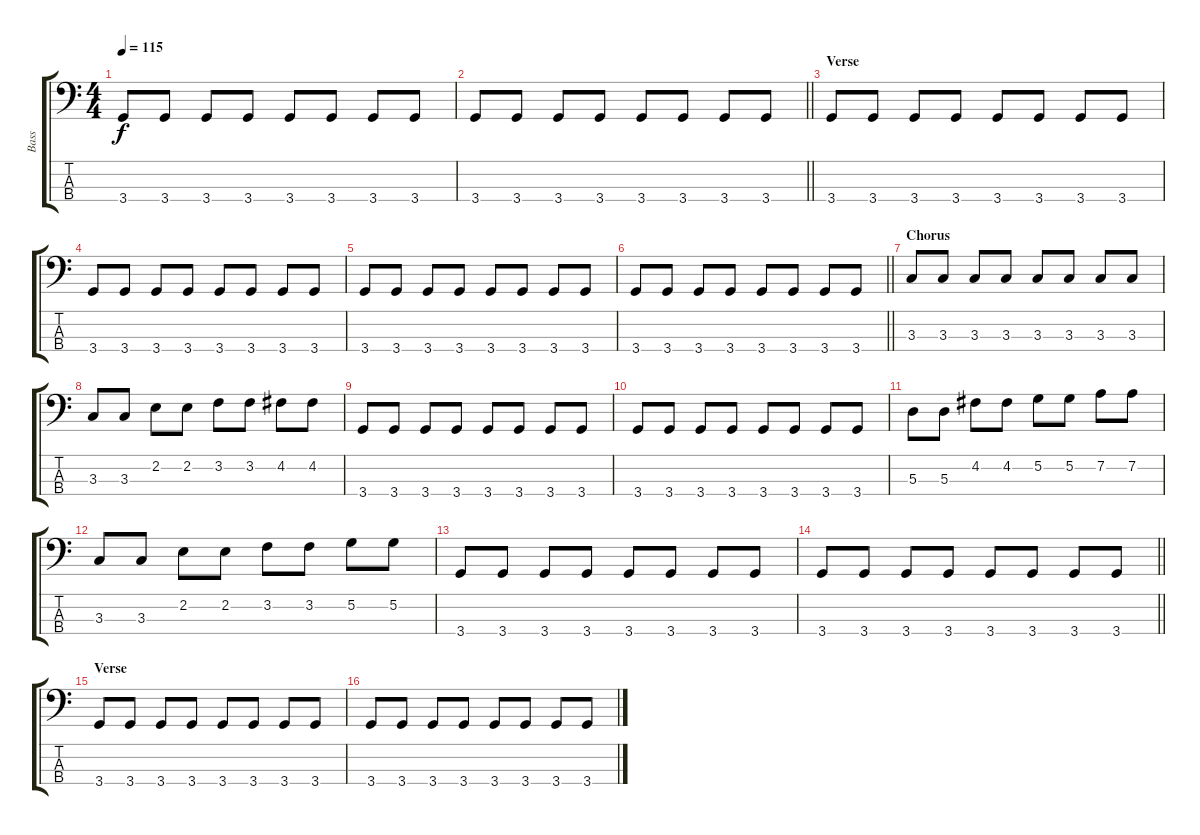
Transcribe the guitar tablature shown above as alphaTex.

\track ("Bass" "Bass") {instrument electricbasspick}
\staff {score tabs}
\tuning (G2 D2 A1 E1) {hide}
\ts (4 4)
\tempo 115
\clef f4
\ks c
3.4.8{dy f} 3.4.8 3.4.8 3.4.8 3.4.8 3.4.8 3.4.8 3.4.8 |
\barLineRight lightlight
3.4.8 3.4.8 3.4.8 3.4.8 3.4.8 3.4.8 3.4.8 3.4.8 |
\section ("" "Verse")
3.4.8 3.4.8 3.4.8 3.4.8 3.4.8 3.4.8 3.4.8 3.4.8 |
3.4.8 3.4.8 3.4.8 3.4.8 3.4.8 3.4.8 3.4.8 3.4.8 |
3.4.8 3.4.8 3.4.8 3.4.8 3.4.8 3.4.8 3.4.8 3.4.8 |
\barLineRight lightlight
3.4.8 3.4.8 3.4.8 3.4.8 3.4.8 3.4.8 3.4.8 3.4.8 |
\section ("" "Chorus")
3.3.8 3.3.8 3.3.8 3.3.8 3.3.8 3.3.8 3.3.8 3.3.8 |
3.3.8 3.3.8 2.2.8 2.2.8 3.2.8 3.2.8 4.2.8 4.2.8 |
3.4.8 3.4.8 3.4.8 3.4.8 3.4.8 3.4.8 3.4.8 3.4.8 |
3.4.8 3.4.8 3.4.8 3.4.8 3.4.8 3.4.8 3.4.8 3.4.8 |
5.3.8 5.3.8 4.2.8 4.2.8 5.2.8 5.2.8 7.2.8 7.2.8 |
3.3.8 3.3.8 2.2.8 2.2.8 3.2.8 3.2.8 5.2.8 5.2.8 |
3.4.8 3.4.8 3.4.8 3.4.8 3.4.8 3.4.8 3.4.8 3.4.8 |
\barLineRight lightlight
3.4.8 3.4.8 3.4.8 3.4.8 3.4.8 3.4.8 3.4.8 3.4.8 |
\section ("" "Verse")
3.4.8 3.4.8 3.4.8 3.4.8 3.4.8 3.4.8 3.4.8 3.4.8 |
3.4.8 3.4.8 3.4.8 3.4.8 3.4.8 3.4.8 3.4.8 3.4.8
